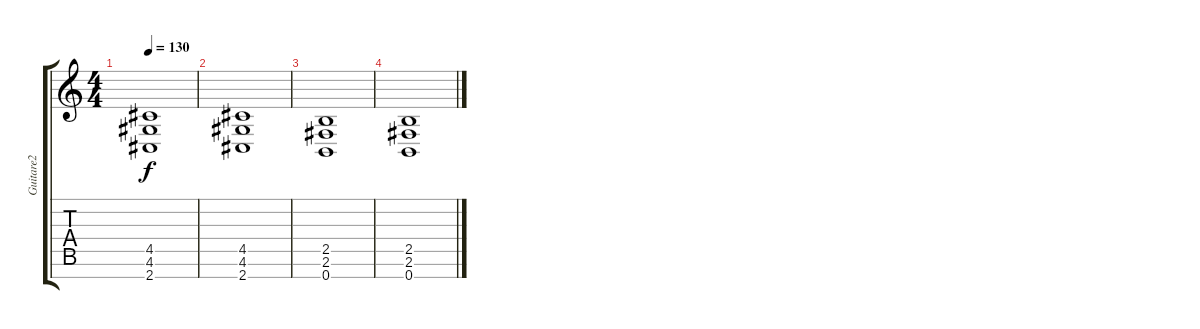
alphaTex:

\track ("Guitare2" "Guitare2") {instrument distortionguitar}
\staff {score tabs}
\tuning (E4 B3 G3 D3 A2 E2 B1) {hide}
\ts (4 4)
\tempo 130
\clef g2
\ks c
(4.5 4.6 2.7).1{dy f} |
(4.5 4.6 2.7).1 |
(2.5 2.6 0.7).1 |
(2.5 2.6 0.7).1
